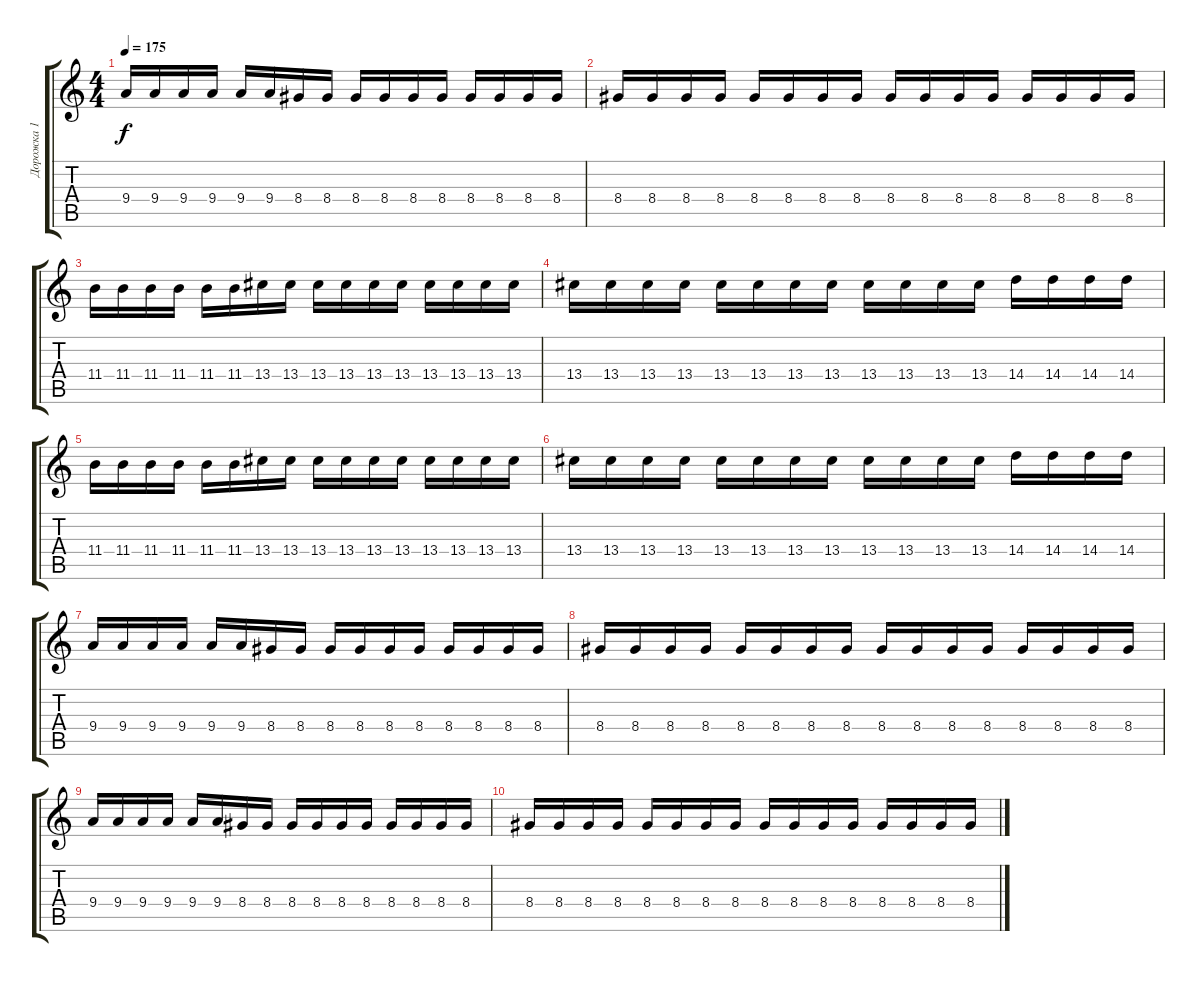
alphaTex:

\track ("Дорожка 1" "Дорожка 1") {instrument distortionguitar}
\staff {score tabs}
\tuning (D4 A3 F3 C3 G2 C2) {hide}
\ts (4 4)
\tempo 175
\clef g2
\ks c
9.4.16{dy f} 9.4.16 9.4.16 9.4.16 9.4.16 9.4.16 8.4.16 8.4.16 8.4.16 8.4.16 8.4.16 8.4.16 8.4.16 8.4.16 8.4.16 8.4.16 |
8.4.16 8.4.16 8.4.16 8.4.16 8.4.16 8.4.16 8.4.16 8.4.16 8.4.16 8.4.16 8.4.16 8.4.16 8.4.16 8.4.16 8.4.16 8.4.16 |
11.4.16{volume 6} 11.4.16 11.4.16 11.4.16 11.4.16 11.4.16 13.4.16 13.4.16 13.4.16 13.4.16 13.4.16 13.4.16 13.4.16 13.4.16 13.4.16 13.4.16 |
13.4.16 13.4.16 13.4.16 13.4.16 13.4.16 13.4.16 13.4.16 13.4.16 13.4.16 13.4.16 13.4.16 13.4.16 14.4.16 14.4.16 14.4.16 14.4.16 |
11.4.16 11.4.16 11.4.16 11.4.16 11.4.16 11.4.16 13.4.16 13.4.16 13.4.16 13.4.16 13.4.16 13.4.16 13.4.16 13.4.16 13.4.16 13.4.16 |
13.4.16 13.4.16 13.4.16 13.4.16 13.4.16 13.4.16 13.4.16 13.4.16 13.4.16 13.4.16 13.4.16 13.4.16 14.4.16 14.4.16 14.4.16 14.4.16 |
9.4.16{volume 4} 9.4.16 9.4.16 9.4.16 9.4.16 9.4.16 8.4.16 8.4.16 8.4.16 8.4.16 8.4.16 8.4.16 8.4.16 8.4.16 8.4.16 8.4.16 |
8.4.16 8.4.16 8.4.16 8.4.16 8.4.16 8.4.16 8.4.16 8.4.16 8.4.16 8.4.16 8.4.16 8.4.16 8.4.16 8.4.16 8.4.16 8.4.16 |
9.4.16 9.4.16 9.4.16 9.4.16 9.4.16 9.4.16 8.4.16 8.4.16 8.4.16 8.4.16 8.4.16 8.4.16 8.4.16 8.4.16 8.4.16 8.4.16 |
8.4.16 8.4.16 8.4.16 8.4.16 8.4.16 8.4.16 8.4.16 8.4.16 8.4.16 8.4.16 8.4.16 8.4.16 8.4.16 8.4.16 8.4.16 8.4.16
